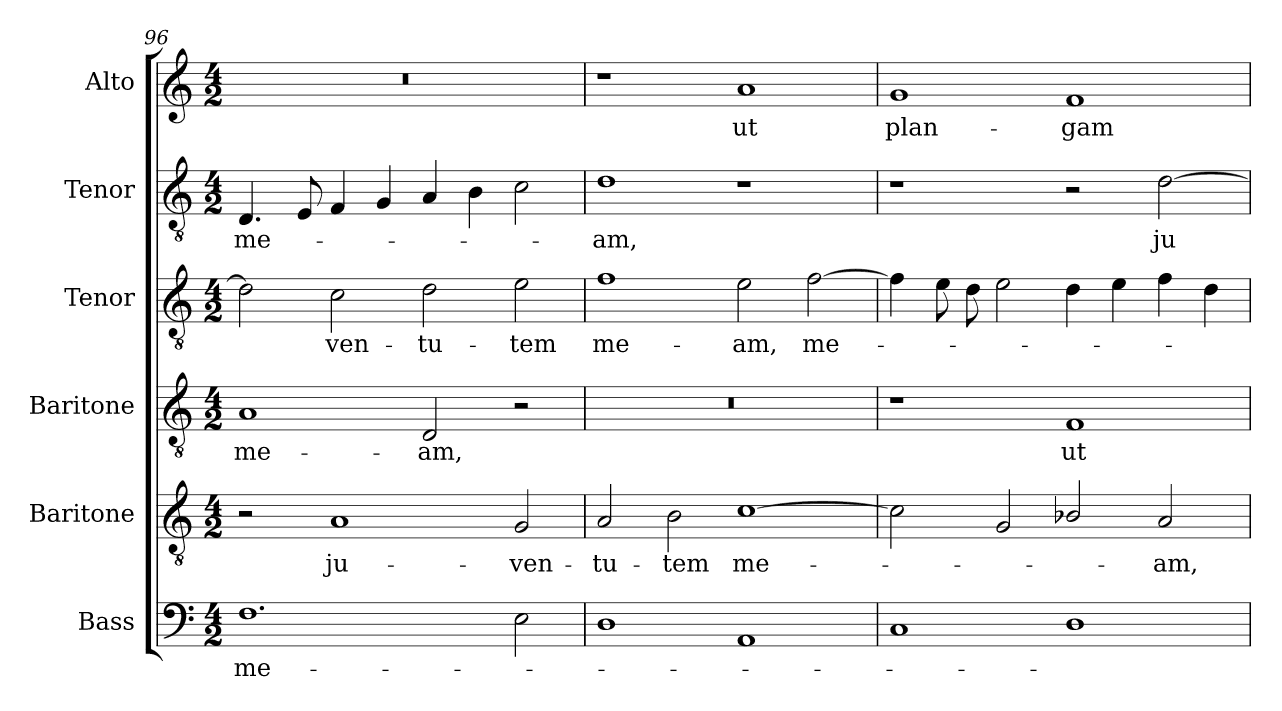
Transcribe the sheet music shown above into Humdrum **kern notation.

**kern	**text	**kern	**text	**kern	**text	**kern	**text	**kern	**text	**kern	**text
*part6	*part6	*part5	*part5	*part4	*part4	*part3	*part3	*part2	*part2	*part1	*part1
*staff6	*staff6	*staff5	*staff5	*staff4	*staff4	*staff3	*staff3	*staff2	*staff2	*staff1	*staff1
*I"Bass	*	*I"Baritone	*	*I"Baritone	*	*I"Tenor	*	*I"Tenor	*	*I"Alto	*
*I'B.	*	*I'Bar.	*	*I'Bar.	*	*I'T.	*	*I'T.	*	*I'A.	*
*clefF4	*	*clefGv2	*	*clefGv2	*	*clefGv2	*	*clefGv2	*	*clefG2	*
*	*	*ITrd7c12	*	*ITrd7c12	*	*ITrd7c12	*	*ITrd7c12	*	*	*
*k[]	*	*k[]	*	*k[]	*	*k[]	*	*k[]	*	*k[]	*
*C:	*	*C:	*	*C:	*	*C:	*	*C:	*	*C:	*
*M4/2	*	*M4/2	*	*M4/2	*	*M4/2	*	*M4/2	*	*M4/2	*
=96	=96	=96	=96	=96	=96	=96	=96	=96	=96	=96	=96
!	!LO:LY:b:color=#000000	!	!	!	!	!	!	!	!	!	!
!	!	!	!	!	!LO:LY:b:color=#000000	!	!	!	!	!	!
!	!	!	!	!	!	!	!	!	!LO:LY:b:color=#000000	!LO:N:vis=1	!
1.Fi	me-	2r	.	1AAi	me-	2Di\]	.	4.DDi/	me-	0r	.
.	.	.	.	.	.	.	.	8EEi/	.	.	.
!	!	!	!LO:LY:b:color=#000000	!	!	!	!	!	!	!	!
!	!	!	!	!	!	!	!LO:LY:b:color=#000000	!	!	!	!
.	.	1AAi	ju-	.	.	2Ci\	-ven-	4FFi/	.	.	.
.	.	.	.	.	.	.	.	4GGi/	.	.	.
!	!	!	!	!	!LO:LY:b:color=#000000	!	!	!	!	!	!
!	!	!	!	!	!	!	!LO:LY:b:color=#000000	!	!	!	!
.	.	.	.	2DDi/	-am,	2Di\	-tu-	4AAi/	.	.	.
.	.	.	.	.	.	.	.	4BBi\	.	.	.
!	!	!	!LO:LY:b:color=#000000	!	!	!	!	!	!	!	!
!	!	!	!	!	!	!	!LO:LY:b:color=#000000	!	!	!	!
2Ei\	.	2GGi/	-ven-	2r	.	2Ei\	-tem	2Ci\	.	.	.
=97	=97	=97	=97	=97	=97	=97	=97	=97	=97	=97	=97
!	!	!	!LO:LY:b:color=#000000	!LO:N:vis=1	!	!	!	!	!	!	!
!	!	!	!	!	!	!	!LO:LY:b:color=#000000	!	!	!	!
!	!	!	!	!	!	!	!	!	!LO:LY:b:color=#000000	!	!
1Di	.	2AAi/	-tu-	0r	.	1Fi	me-	1Di	-am,	1r	.
!	!	!	!LO:LY:b:color=#000000	!	!	!	!	!	!	!	!
.	.	2BBi\	-tem	.	.	.	.	.	.	.	.
!	!	!	!LO:LY:b:color=#000000	!	!	!	!	!	!	!	!
!	!	!	!	!	!	!	!LO:LY:b:color=#000000	!	!	!	!
!	!	!	!	!	!	!	!	!	!	!	!LO:LY:b:color=#000000
1AAi	.	[1Ci	me-	.	.	2Ei\	-am,	1r	.	1ai	ut
!	!	!	!	!	!	!	!LO:LY:b:color=#000000	!	!	!	!
.	.	.	.	.	.	[2Fi\	me-	.	.	.	.
=98	=98	=98	=98	=98	=98	=98	=98	=98	=98	=98	=98
!	!	!	!	!	!	!	!	!	!	!	!LO:LY:b:color=#000000
1Ci	.	2Ci\]	.	1r	.	4Fi\]	.	1r	.	1gi	plan-
.	.	.	.	.	.	8Ei\	.	.	.	.	.
.	.	.	.	.	.	8Di\	.	.	.	.	.
.	.	2GGi/	.	.	.	2Ei\	.	.	.	.	.
!	!	!	!	!	!LO:LY:b:color=#000000	!	!	!	!	!	!
!	!	!	!	!	!	!	!	!	!	!	!LO:LY:b:color=#000000
1Di	.	2BB-Xi/	.	1FFi	ut	4Di\	.	2r	.	1fi	-gam
.	.	.	.	.	.	4Ei\	.	.	.	.	.
!	!	!	!LO:LY:b:color=#000000	!	!	!	!	!	!	!	!
!	!	!	!	!	!	!	!	!	!LO:LY:b:color=#000000	!	!
.	.	2AAi/	-am,	.	.	4Fi\	.	[2Di\	ju-	.	.
.	.	.	.	.	.	4Di\	.	.	.	.	.
=	=	=	=	=	=	=	=	=	=	=	=
*-	*-	*-	*-	*-	*-	*-	*-	*-	*-	*-	*-
